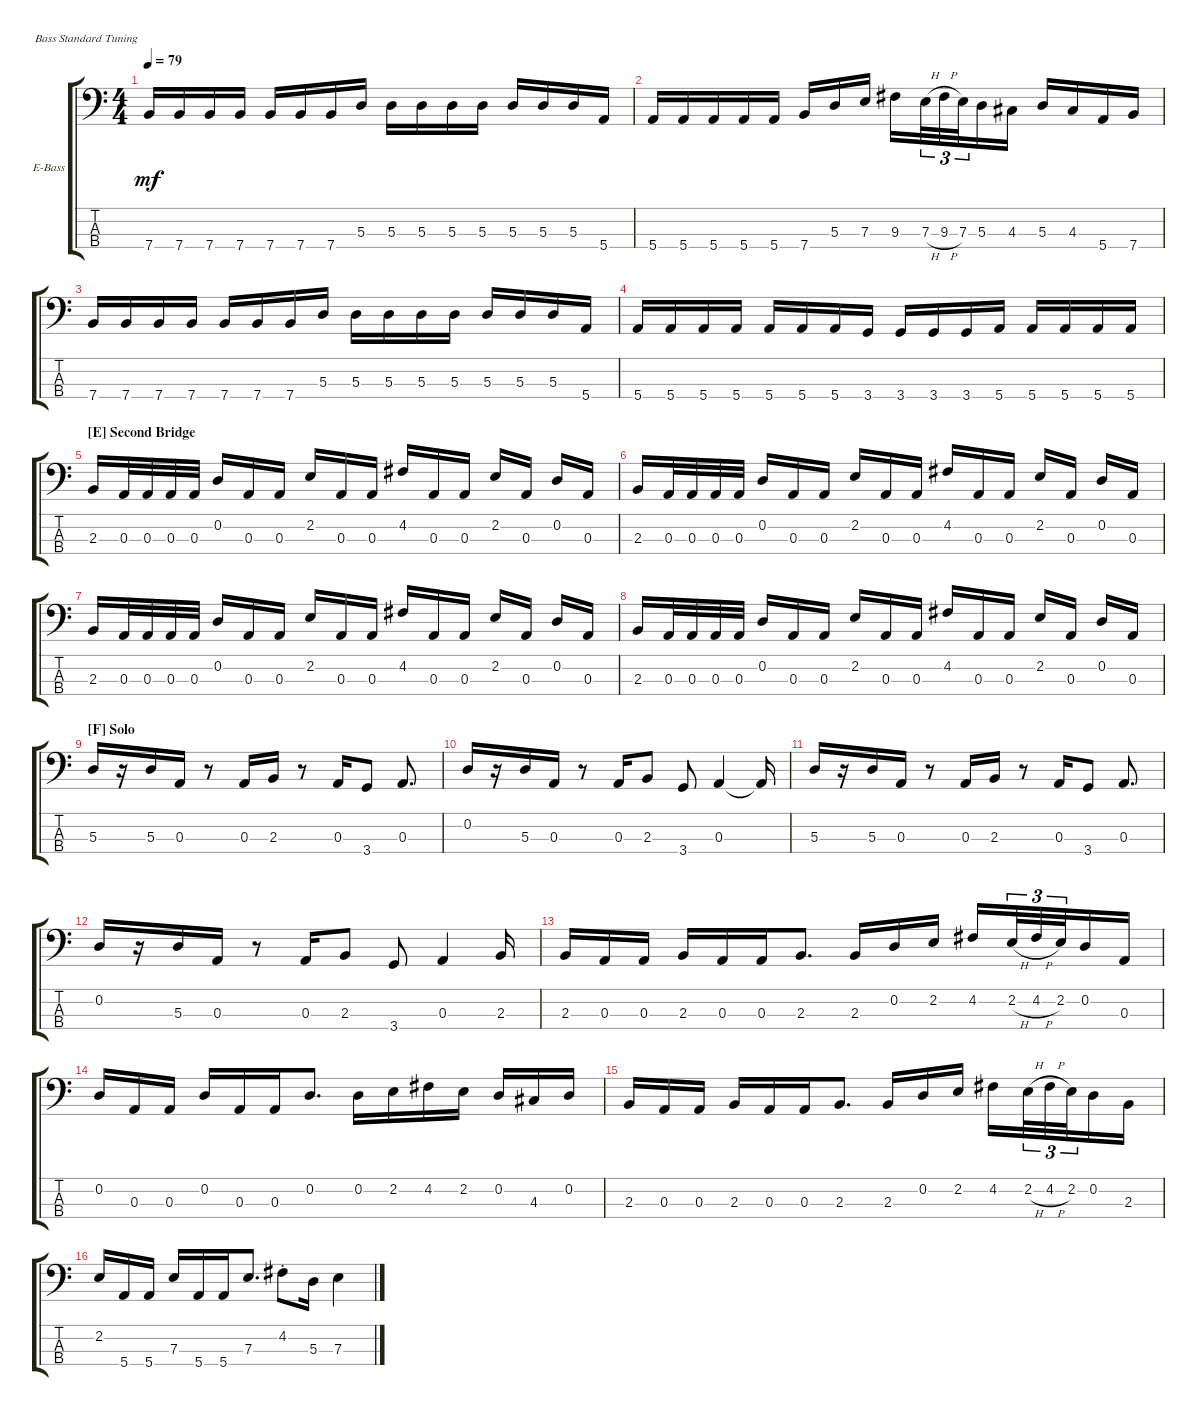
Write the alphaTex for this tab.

\bracketExtendMode groupsimilarinstruments
\firstSystemTrackNameOrientation horizontal
\otherSystemsTrackNameOrientation horizontal
\track ("Bass" "E-Bass") {instrument electricbassfinger}
\staff {score tabs}
\tuning (G2 D2 A1 E1)
\ts (4 4)
\tempo 79
\clef f4
\ks c
7.4.16{dy mf} 7.4.16 7.4.16 7.4.16 7.4.16 7.4.16 7.4.16 5.3.16 5.3.16 5.3.16 5.3.16 5.3.16 5.3.16 5.3.16 5.3.16 5.4.16 |
5.4.16 5.4.16 5.4.16 5.4.16{beam merge} 5.4.16{beam split} 7.4.16 5.3.16{beam merge} 7.3.16 9.3.16{beam merge} 7.3{h}.32{tu (3 2) beam merge} 9.3{h}.32{tu (3 2) beam merge} 7.3.32{tu (3 2) beam merge} 5.3.16{beam merge} 4.3.16 5.3.16 4.3.16 5.4.16{beam merge} 7.4.16 |
7.4.16 7.4.16 7.4.16 7.4.16 7.4.16 7.4.16 7.4.16 5.3.16 5.3.16 5.3.16 5.3.16 5.3.16 5.3.16 5.3.16 5.3.16 5.4.16 |
5.4.16 5.4.16 5.4.16 5.4.16 5.4.16 5.4.16 5.4.16 3.4.16 3.4.16 3.4.16 3.4.16 5.4.16 5.4.16 5.4.16 5.4.16 5.4.16 |
\section ("E" "Second Bridge")
2.3.16 0.3.32 0.3.32 0.3.32 0.3.32{beam split} 0.2.16{beam merge} 0.3.16{beam merge} 0.3.16{beam split} 2.2.16 0.3.16{beam merge} 0.3.16{beam split} 4.2.16 0.3.16 0.3.16 2.2.16 0.3.16{beam split} 0.2.16 0.3.16 |
2.3.16 0.3.32 0.3.32 0.3.32 0.3.32{beam split} 0.2.16{beam merge} 0.3.16{beam merge} 0.3.16{beam split} 2.2.16 0.3.16{beam merge} 0.3.16{beam split} 4.2.16 0.3.16 0.3.16 2.2.16 0.3.16{beam split} 0.2.16 0.3.16 |
2.3.16 0.3.32 0.3.32 0.3.32 0.3.32{beam split} 0.2.16{beam merge} 0.3.16{beam merge} 0.3.16{beam split} 2.2.16 0.3.16{beam merge} 0.3.16{beam split} 4.2.16 0.3.16 0.3.16 2.2.16 0.3.16{beam split} 0.2.16 0.3.16 |
2.3.16 0.3.32 0.3.32 0.3.32 0.3.32{beam split} 0.2.16{beam merge} 0.3.16{beam merge} 0.3.16{beam split} 2.2.16 0.3.16{beam merge} 0.3.16{beam split} 4.2.16 0.3.16 0.3.16 2.2.16 0.3.16{beam split} 0.2.16 0.3.16 |
\section ("F" "Solo")
5.3.16 r.16 5.3.16 0.3.16 r.8 0.3.16 2.3.16 r.8 0.3.16 3.4.8 0.3.8{d} |
0.2.16 r.16 5.3.16 0.3.16 r.8 0.3.16 2.3.8 3.4.8 0.3.4 0.3{t}.16 |
5.3.16 r.16 5.3.16 0.3.16 r.8 0.3.16 2.3.16 r.8 0.3.16 3.4.8 0.3.8{d} |
0.2.16 r.16 5.3.16 0.3.16 r.8 0.3.16 2.3.8 3.4.8 0.3.4 2.3.16 |
2.3.16 0.3.16 0.3.16{beam split} 2.3.16{beam merge} 0.3.16 0.3.16 2.3.8{d} 2.3.16 0.2.16 2.2.16{beam split} 4.2.16{beam merge} 2.2{h}.32{tu (3 2) beam merge} 4.2{h}.32{tu (3 2) beam merge} 2.2.32{tu (3 2) beam merge} 0.2.16{beam merge} 0.3.16 |
0.2.16 0.3.16 0.3.16{beam split} 0.2.16{beam merge} 0.3.16 0.3.16 0.2.8{d} 0.2.16 2.2.16 4.2.16{beam merge} 2.2.16{beam split} 0.2.16 4.3.16 0.2.16 |
2.3.16 0.3.16 0.3.16{beam split} 2.3.16{beam merge} 0.3.16 0.3.16 2.3.8{d} 2.3.16 0.2.16 2.2.16 4.2.16{beam merge} 2.2{h}.32{tu (3 2) beam merge} 4.2{h}.32{tu (3 2) beam merge} 2.2.32{tu (3 2) beam merge} 0.2.16{beam merge} 2.3.16 |
2.2.16 5.4.16 5.4.16{beam split} 7.3.16{beam merge} 5.4.16 5.4.16 7.3.8{d} 4.2{st}.8 5.3.16 7.3.4
